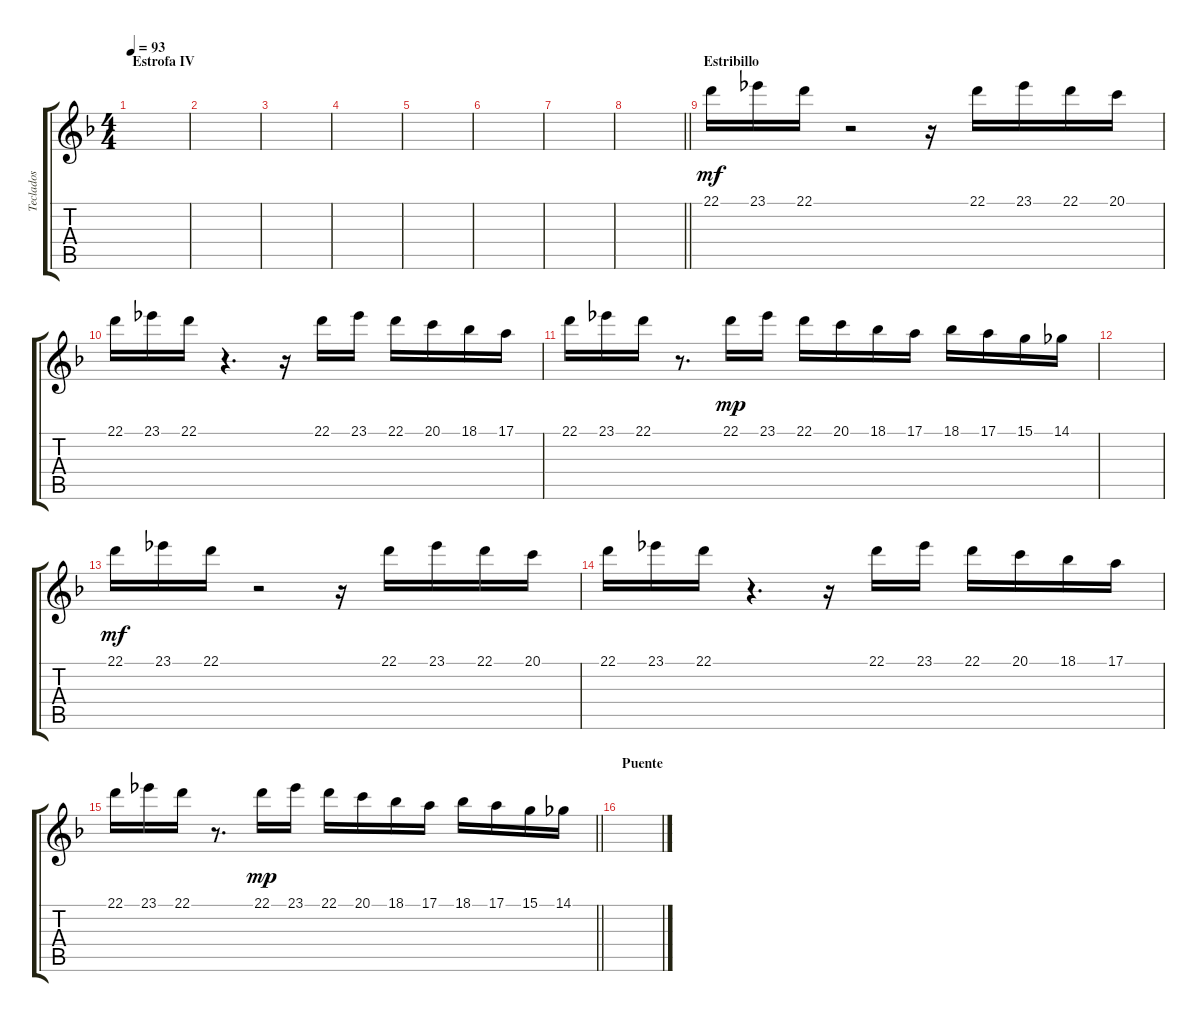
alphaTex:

\track ("Teclados" "Teclados") {instrument stringensemble1}
\staff {score tabs}
\tuning (E4 B3 G3 D3 A2 E2) {hide}
\ts (4 4)
\section ("" "Estrofa IV")
\tempo 93
\clef g2
\ks dminor
|
|
|
|
|
|
|
\barLineRight lightlight
|
\section ("" "Estribillo")
22.1.16{dy mf instrument piccolo} 23.1.16 22.1.16 r.2 r.16 22.1.16 23.1.16 22.1.16 20.1.16 |
22.1.16 23.1.16 22.1.16 r.4{d} r.16 22.1.16 23.1.16 22.1.16 20.1.16 18.1.16 17.1.16 |
22.1.16 23.1.16 22.1.16 r.8{d} 22.1.16{dy mp} 23.1.16 22.1.16 20.1.16 18.1.16 17.1.16 18.1.16 17.1.16 15.1.16 14.1.16 |
|
22.1.16{dy mf instrument piccolo} 23.1.16 22.1.16 r.2 r.16 22.1.16 23.1.16 22.1.16 20.1.16 |
22.1.16 23.1.16 22.1.16 r.4{d} r.16 22.1.16 23.1.16 22.1.16 20.1.16 18.1.16 17.1.16 |
\barLineRight lightlight
22.1.16 23.1.16 22.1.16 r.8{d} 22.1.16{dy mp} 23.1.16 22.1.16 20.1.16 18.1.16 17.1.16 18.1.16 17.1.16 15.1.16 14.1.16 |
\section ("" "Puente")
